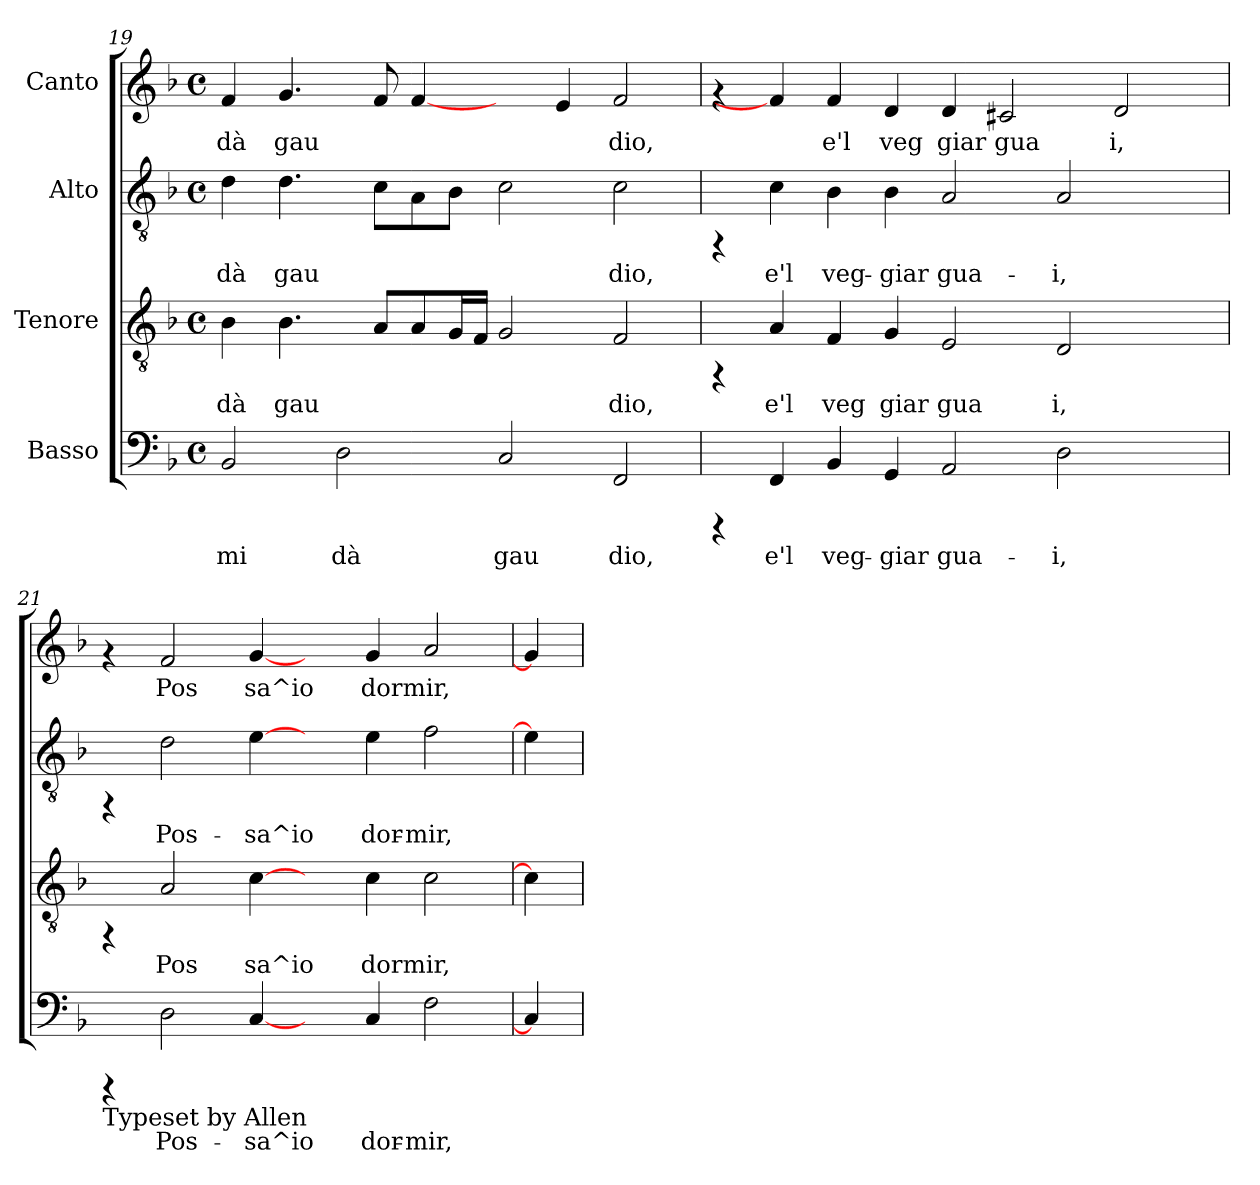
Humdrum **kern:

**kern	**text	**kern	**text	**kern	**text	**kern	**text
*part4	*part4	*part3	*part3	*part2	*part2	*part1	*part1
*staff4	*staff4	*staff3	*staff3	*staff2	*staff2	*staff1	*staff1
*I"Basso	*	*I"Tenore	*	*I"Alto	*	*I"Canto	*
*clefF4	*	*clefGv2	*	*clefGv2	*	*clefG2	*
*ITrd-3c-5	*	*	*	*ITrd-3c-5	*	*ITrd-3c-5	*
*k[b-e-]	*	*k[b-]	*	*k[b-e-]	*	*k[b-e-]	*
*B-:	*	*F:	*	*B-:	*	*B-:	*
*M4/4	*	*M4/4	*	*M4/4	*	*M4/4	*
*met(c)	*	*met(c)	*	*met(c)	*	*met(c)	*
=19	=19	=19	=19	=19	=19	=19	=19
!	!LO:LY:b:cj	!	!LO:LY:b:cj	!	!LO:LY:b:cj	!	!LO:LY:b:cj
2E-/	mi	4B-\	dà	4g\	dà	4b-/	dà
!	!	!	!LO:LY:b:cj	!	!LO:LY:b:cj	!	!LO:LY:b:cj
.	.	4.B-\	gau	4.g\	gau-	4.cc/	gau-
!	!LO:LY:b:cj	!	!	!	!	!	!
2G\	dà	.	.	.	.	.	.
!	!	!	!LO:LY:b:cj	!	!LO:LY:b:cj	!	!LO:LY:b:cj
.	.	8A/L	.	8f\L	--	8b-/	--
!	!	!	!LO:LY:b:cj	!	!LO:LY:b:cj	!	!LO:LY:b:cj
.	.	8A/	.	8d\	--	[4b-/	--
!	!	!	!LO:LY:b:cj	!	!LO:LY:b:cj	!	!
.	.	16G/	.	8e-\J	--	.	.
!	!	!	!LO:LY:b:cj	!	!	!	!
.	.	16F/J	.	.	.	.	.
!	!LO:LY:b:cj	!	!LO:LY:b:cj	!	!LO:LY:b:cj	!	!
2F/	gau	2G/	.	2f\	--	4ryy	.
!	!	!	!	!	!	!	!LO:LY:b:cj
.	.	.	.	.	.	4a/	--
!	!LO:LY:b:cj	!	!LO:LY:b:cj	!	!LO:LY:b:cj	!	!LO:LY:b:cj
2BB-/	dio,	2F/	dio,	2f\	-dio,	2b-/	-dio,
!!LO:PB:g=z
=20	=20	=20	=20	=20	=20	=20	=20
4rCCC	.	4rFF	.	4rFF	.	4rf	.
!	!LO:LY:b:cj	!	!LO:LY:b:cj	!	!LO:LY:b:cj	!	!
4BB-/	e'l	4A/	e'l	4f\	e'l	4b-/]	.
!	!LO:LY:b:cj	!	!LO:LY:b:cj	!	!LO:LY:b:cj	!	!LO:LY:b:cj
4E-/	veg-	4F/	veg	4e-\	veg-	4b-/	e'l
!	!LO:LY:b:cj	!	!LO:LY:b:cj	!	!LO:LY:b:cj	!	!LO:LY:b:cj
4C/	-giar	4G/	giar	4e-\	-giar	4g/	veg
!	!LO:LY:b:cj	!	!LO:LY:b:cj	!	!LO:LY:b:cj	!	!LO:LY:b:cj
2D/	gua-	2E/	gua	2d/	gua-	4g/	giar
!	!	!	!	!	!	!	!LO:LY:b:cj
.	.	.	.	.	.	2f#X/	gua
!	!LO:LY:b:cj	!	!LO:LY:b:cj	!	!LO:LY:b:cj	!	!
2G\	-i,	2D/	i,	2d/	-i,	.	.
!	!	!	!	!	!	!	!LO:LY:b:cj
.	.	.	.	.	.	2g/	i,
4ryy	.	4ryy	.	4ryy	.	.	.
=21	=21	=21	=21	=21	=21	=21	=21
!LO:TX:b:t=Typeset by Allen	!	!	!	!	!	!	!
4rCCC	.	4rFF	.	4rFF	.	4rf	.
!	!LO:LY:b:cj	!	!LO:LY:b:cj	!	!LO:LY:b:cj	!	!LO:LY:b:cj
2G\	Pos-	2A/	Pos	2g\	Pos-	2b-/	Pos
!	!LO:LY:b:cj	!	!LO:LY:b:cj	!	!LO:LY:b:cj	!	!LO:LY:b:cj
[4F/	-sa^io	[4c\	sa^io	[4a\	-sa^io	[4cc/	sa^io
4ryy	.	4ryy	.	4ryy	.	4ryy	.
!	!LO:LY:b:cj	!	!LO:LY:b:cj	!	!LO:LY:b:cj	!	!LO:LY:b:cj
4F/	dor-	4c\	dor	4a\	dor-	4cc/	dor
!	!LO:LY:b:cj	!	!LO:LY:b:cj	!	!LO:LY:b:cj	!	!LO:LY:b:cj
2B-\	-mir,	2c\	mir,	2b-\	-mir,	2dd/	mir,
=22	=22	=22	=22	=22	=22	=22	=22
4F/]	.	4c\]	.	4a\]	.	4cc/]	.
=	=	=	=	=	=	=	=
*-	*-	*-	*-	*-	*-	*-	*-
